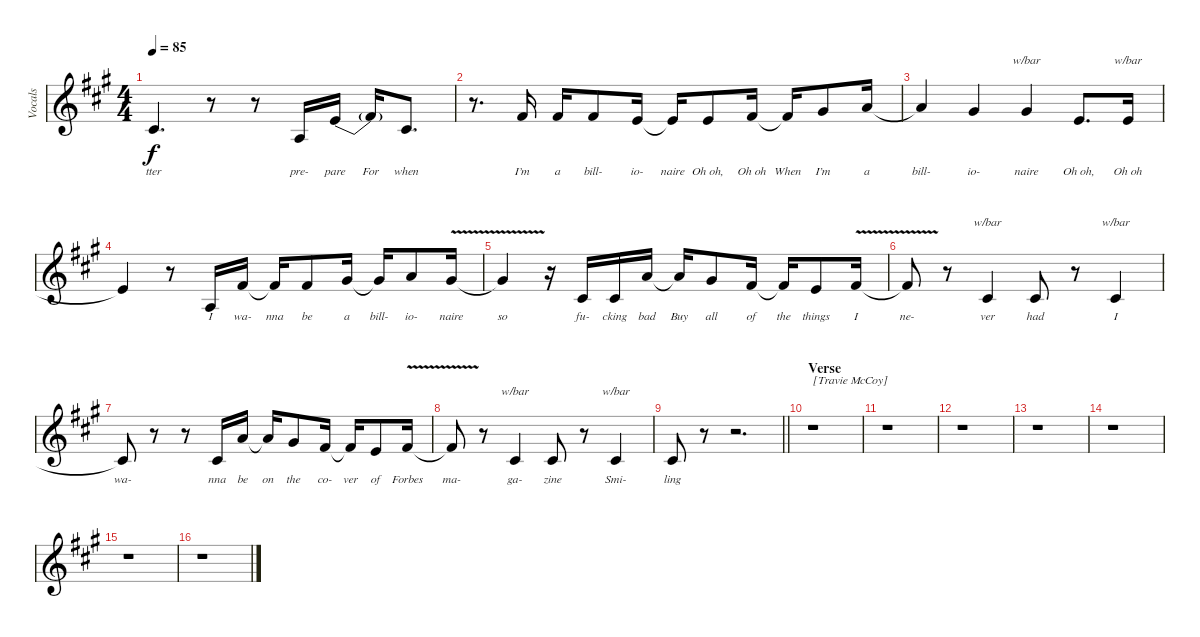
\track ("Vocals" "Vocals") {instrument altosax}
\staff {score}
\tuning (E4 B3 G3 D3 A2 E2) {hide}
\ts (4 4)
\tempo 85
\clef g2
\ks a
6.3{t}.4{d lyrics (0 "tter") lyrics (1 "") lyrics (2 "") lyrics (3 "") lyrics (4 "") dy f} r.8 r.8 2.3.16{lyrics (0 "pre-") lyrics (1 "") lyrics (2 "") lyrics (3 "") lyrics (4 "")} 5.2{be (bend 0 0 60 4)}.16{lyrics (0 "pare") lyrics (1 "") lyrics (2 "") lyrics (3 "") lyrics (4 "")} 5.2{t}.16{lyrics (0 "For") lyrics (1 "") lyrics (2 "") lyrics (3 "") lyrics (4 "")} 2.2.8{d lyrics (0 "when") lyrics (1 "") lyrics (2 "") lyrics (3 "") lyrics (4 "")} |
r.8{d} 7.2.16{lyrics (0 "I’m") lyrics (1 "") lyrics (2 "") lyrics (3 "") lyrics (4 "")} 7.2.16{lyrics (0 "a") lyrics (1 "") lyrics (2 "") lyrics (3 "") lyrics (4 "")} 7.2.8{lyrics (0 "bill-") lyrics (1 "") lyrics (2 "") lyrics (3 "") lyrics (4 "")} 5.2.16{lyrics (0 "io-") lyrics (1 "") lyrics (2 "") lyrics (3 "") lyrics (4 "")} 5.2{t}.16{lyrics (0 "naire") lyrics (1 "") lyrics (2 "") lyrics (3 "") lyrics (4 "")} 5.2.8{lyrics (0 "Oh oh,") lyrics (1 "") lyrics (2 "") lyrics (3 "") lyrics (4 "")} 7.2.16{lyrics (0 "Oh oh") lyrics (1 "") lyrics (2 "") lyrics (3 "") lyrics (4 "")} 7.2{t}.16{lyrics (0 "When") lyrics (1 "") lyrics (2 "") lyrics (3 "") lyrics (4 "")} 9.2.8{lyrics (0 "I’m") lyrics (1 "") lyrics (2 "") lyrics (3 "") lyrics (4 "")} 10.2.16{lyrics (0 "a") lyrics (1 "") lyrics (2 "") lyrics (3 "") lyrics (4 "")} |
10.2{t}.4{lyrics (0 "bill-") lyrics (1 "") lyrics (2 "") lyrics (3 "") lyrics (4 "")} 9.2.4{lyrics (0 "io-") lyrics (1 "") lyrics (2 "") lyrics (3 "") lyrics (4 "")} 9.2.4{tbe (custom default 0 0 9 0 20 -4 60 -4) lyrics (0 "naire") lyrics (1 "") lyrics (2 "") lyrics (3 "") lyrics (4 "")} 5.2.8{d lyrics (0 "Oh oh,") lyrics (1 "") lyrics (2 "") lyrics (3 "") lyrics (4 "")} 5.2.16{tbe (custom default 0 0 8 -4 60 -4) lyrics (0 "Oh oh") lyrics (1 "") lyrics (2 "") lyrics (3 "") lyrics (4 "")} |
5.2{t}.4{lyrics (0 "") lyrics (1 "") lyrics (2 "") lyrics (3 "") lyrics (4 "")} r.8 7.4.16{lyrics (0 "I") lyrics (1 "") lyrics (2 "") lyrics (3 "") lyrics (4 "")} 7.2.16{lyrics (0 "wa-") lyrics (1 "") lyrics (2 "") lyrics (3 "") lyrics (4 "")} 7.2{t}.16{lyrics (0 "nna") lyrics (1 "") lyrics (2 "") lyrics (3 "") lyrics (4 "")} 7.2.8{lyrics (0 "be") lyrics (1 "") lyrics (2 "") lyrics (3 "") lyrics (4 "")} 9.2.16{lyrics (0 "a") lyrics (1 "") lyrics (2 "") lyrics (3 "") lyrics (4 "")} 9.2{t}.16{lyrics (0 "bill-") lyrics (1 "") lyrics (2 "") lyrics (3 "") lyrics (4 "")} 10.2.8{lyrics (0 "io-") lyrics (1 "") lyrics (2 "") lyrics (3 "") lyrics (4 "")} 9.2{v}.16{lyrics (0 "naire") lyrics (1 "") lyrics (2 "") lyrics (3 "") lyrics (4 "")} |
9.2{t}.4{lyrics (0 "so") lyrics (1 "") lyrics (2 "") lyrics (3 "") lyrics (4 "")} r.16 2.2.16{lyrics (0 "fu-") lyrics (1 "") lyrics (2 "") lyrics (3 "") lyrics (4 "")} 2.2.16{lyrics (0 "cking") lyrics (1 "") lyrics (2 "") lyrics (3 "") lyrics (4 "")} 10.2.16{lyrics (0 "bad") lyrics (1 "") lyrics (2 "") lyrics (3 "") lyrics (4 "")} 10.2{t}.16{lyrics (0 "Buy") lyrics (1 "") lyrics (2 "") lyrics (3 "") lyrics (4 "")} 9.2.8{lyrics (0 "all") lyrics (1 "") lyrics (2 "") lyrics (3 "") lyrics (4 "")} 7.2.16{lyrics (0 "of") lyrics (1 "") lyrics (2 "") lyrics (3 "") lyrics (4 "")} 7.2{t}.16{lyrics (0 "the") lyrics (1 "") lyrics (2 "") lyrics (3 "") lyrics (4 "")} 5.2.8{lyrics (0 "things") lyrics (1 "") lyrics (2 "") lyrics (3 "") lyrics (4 "")} 7.2{v}.16{lyrics (0 "I") lyrics (1 "") lyrics (2 "") lyrics (3 "") lyrics (4 "")} |
7.2{t}.8{lyrics (0 "ne-") lyrics (1 "") lyrics (2 "") lyrics (3 "") lyrics (4 "")} r.8 6.3.4{tbe (custom default 0 0 30 0 45 -14 60 -14) lyrics (0 "ver") lyrics (1 "") lyrics (2 "") lyrics (3 "") lyrics (4 "")} 6.3{t}.8{lyrics (0 "had") lyrics (1 "") lyrics (2 "") lyrics (3 "") lyrics (4 "")} r.8 6.3.4{tbe (custom default 0 0 30 0 45 -4 60 -4) lyrics (0 "I") lyrics (1 "") lyrics (2 "") lyrics (3 "") lyrics (4 "")} |
6.3{t}.8{lyrics (0 "wa-") lyrics (1 "") lyrics (2 "") lyrics (3 "") lyrics (4 "")} r.8 r.8 2.2.16{lyrics (0 "nna") lyrics (1 "") lyrics (2 "") lyrics (3 "") lyrics (4 "")} 10.2.16{lyrics (0 "be") lyrics (1 "") lyrics (2 "") lyrics (3 "") lyrics (4 "")} 10.2{t}.16{lyrics (0 "on") lyrics (1 "") lyrics (2 "") lyrics (3 "") lyrics (4 "")} 9.2.8{lyrics (0 "the") lyrics (1 "") lyrics (2 "") lyrics (3 "") lyrics (4 "")} 7.2.16{lyrics (0 "co-") lyrics (1 "") lyrics (2 "") lyrics (3 "") lyrics (4 "")} 7.2{t}.16{lyrics (0 "ver") lyrics (1 "") lyrics (2 "") lyrics (3 "") lyrics (4 "")} 5.2.8{lyrics (0 "of") lyrics (1 "") lyrics (2 "") lyrics (3 "") lyrics (4 "")} 7.2{v}.16{lyrics (0 "Forbes") lyrics (1 "") lyrics (2 "") lyrics (3 "") lyrics (4 "")} |
7.2{t}.8{lyrics (0 "ma-") lyrics (1 "") lyrics (2 "") lyrics (3 "") lyrics (4 "")} r.8 6.3.4{tbe (custom default 0 0 30 0 45 -14 60 -14) lyrics (0 "ga-") lyrics (1 "") lyrics (2 "") lyrics (3 "") lyrics (4 "")} 6.3{t}.8{lyrics (0 "zine") lyrics (1 "") lyrics (2 "") lyrics (3 "") lyrics (4 "")} r.8 6.3.4{tbe (custom default 0 0 30 0 45 -4 60 -4) lyrics (0 "Smi-") lyrics (1 "") lyrics (2 "") lyrics (3 "") lyrics (4 "")} |
\barLineRight lightlight
6.3{t}.8{lyrics (0 "ling") lyrics (1 "") lyrics (2 "") lyrics (3 "") lyrics (4 "")} r.8 r.2{d} |
\section ("" "Verse")
r.1{txt "[Travie McCoy]"} |
r.1 |
r.1 |
r.1 |
r.1 |
r.1 |
r.1
